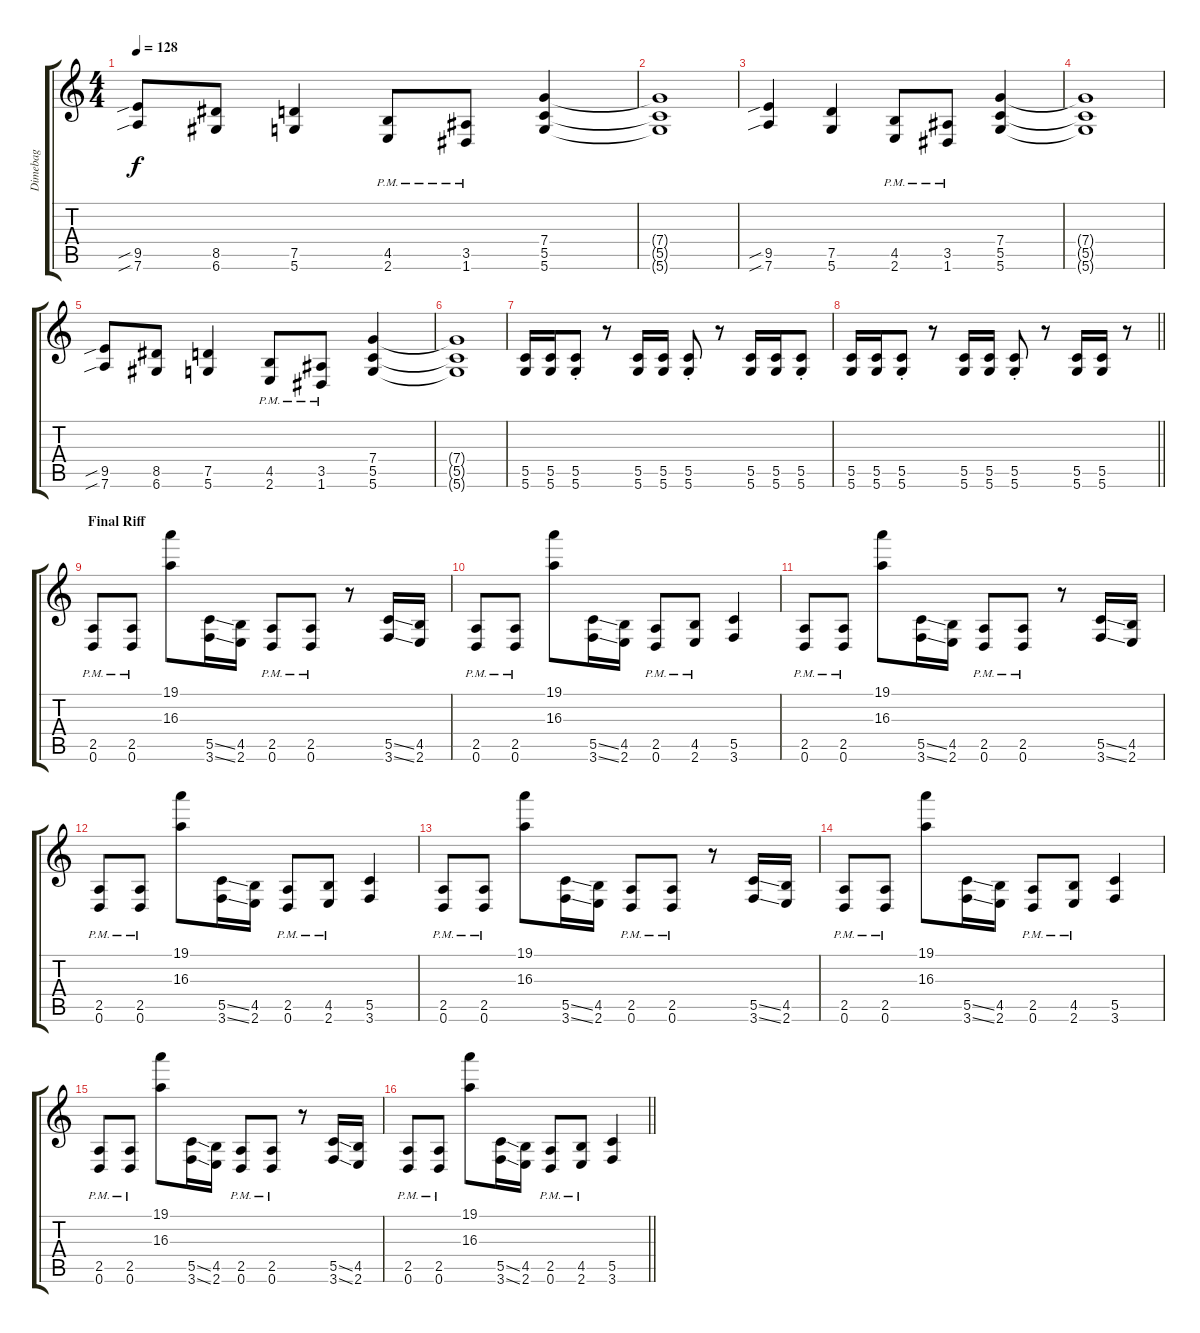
\track ("Dimebag" "Dimebag") {instrument distortionguitar}
\staff {score tabs}
\tuning (D4 A3 F3 C3 G2 D2) {hide}
\ts (4 4)
\tempo 128
\clef g2
\ks c
(9.5{sib} 7.6{sib}).8{dy f} (8.5 6.6).8 (7.5 5.6).4 (4.5{pm} 2.6{pm}).8 (3.5{pm} 1.6{pm}).8 (7.4 5.5 5.6).4 |
(7.4{t} 5.5{t} 5.6{t}).1 |
(9.5{sib} 7.6{sib}).4 (7.5 5.6).4 (4.5{pm} 2.6{pm}).8 (3.5{pm} 1.6{pm}).8 (7.4 5.5 5.6).4 |
(7.4{t} 5.5{t} 5.6{t}).1 |
(9.5{sib} 7.6{sib}).8 (8.5 6.6).8 (7.5 5.6).4 (4.5{pm} 2.6{pm}).8 (3.5{pm} 1.6{pm}).8 (7.4 5.5 5.6).4 |
(7.4{t} 5.5{t} 5.6{t}).1 |
(5.5 5.6).16 (5.5 5.6).16 (5.5{st} 5.6{st}).8 r.8 (5.5 5.6).16 (5.5 5.6).16 (5.5{st} 5.6{st}).8 r.8 (5.5 5.6).16 (5.5 5.6).16 (5.5{st} 5.6{st}).8 |
\barLineRight lightlight
(5.5 5.6).16 (5.5 5.6).16 (5.5{st} 5.6{st}).8 r.8 (5.5 5.6).16 (5.5 5.6).16 (5.5{st} 5.6{st}).8 r.8 (5.5 5.6).16 (5.5 5.6).16 r.8 |
\section ("" "Final Riff")
(2.5{pm} 0.6{pm}).8 (2.5{pm} 0.6{pm}).8 (19.1 16.3).8 (5.5{ss} 3.6{ss}).16 (4.5 2.6).16 (2.5{pm} 0.6{pm}).8 (2.5{pm} 0.6{pm}).8 r.8 (5.5{ss} 3.6{ss}).16 (4.5 2.6).16 |
(2.5{pm} 0.6{pm}).8 (2.5{pm} 0.6{pm}).8 (19.1 16.3).8 (5.5{ss} 3.6{ss}).16 (4.5 2.6).16 (2.5{pm} 0.6{pm}).8 (4.5{pm} 2.6{pm}).8 (5.5 3.6).4 |
(2.5{pm} 0.6{pm}).8 (2.5{pm} 0.6{pm}).8 (19.1 16.3).8 (5.5{ss} 3.6{ss}).16 (4.5 2.6).16 (2.5{pm} 0.6{pm}).8 (2.5{pm} 0.6{pm}).8 r.8 (5.5{ss} 3.6{ss}).16 (4.5 2.6).16 |
(2.5{pm} 0.6{pm}).8 (2.5{pm} 0.6{pm}).8 (19.1 16.3).8 (5.5{ss} 3.6{ss}).16 (4.5 2.6).16 (2.5{pm} 0.6{pm}).8 (4.5{pm} 2.6{pm}).8 (5.5 3.6).4 |
(2.5{pm} 0.6{pm}).8 (2.5{pm} 0.6{pm}).8 (19.1 16.3).8 (5.5{ss} 3.6{ss}).16 (4.5 2.6).16 (2.5{pm} 0.6{pm}).8 (2.5{pm} 0.6{pm}).8 r.8 (5.5{ss} 3.6{ss}).16 (4.5 2.6).16 |
(2.5{pm} 0.6{pm}).8 (2.5{pm} 0.6{pm}).8 (19.1 16.3).8 (5.5{ss} 3.6{ss}).16 (4.5 2.6).16 (2.5{pm} 0.6{pm}).8 (4.5{pm} 2.6{pm}).8 (5.5 3.6).4 |
(2.5{pm} 0.6{pm}).8 (2.5{pm} 0.6{pm}).8 (19.1 16.3).8 (5.5{ss} 3.6{ss}).16 (4.5 2.6).16 (2.5{pm} 0.6{pm}).8 (2.5{pm} 0.6{pm}).8 r.8 (5.5{ss} 3.6{ss}).16 (4.5 2.6).16 |
\barLineRight lightlight
(2.5{pm} 0.6{pm}).8 (2.5{pm} 0.6{pm}).8 (19.1 16.3).8 (5.5{ss} 3.6{ss}).16 (4.5 2.6).16 (2.5{pm} 0.6{pm}).8 (4.5{pm} 2.6{pm}).8 (5.5 3.6).4
